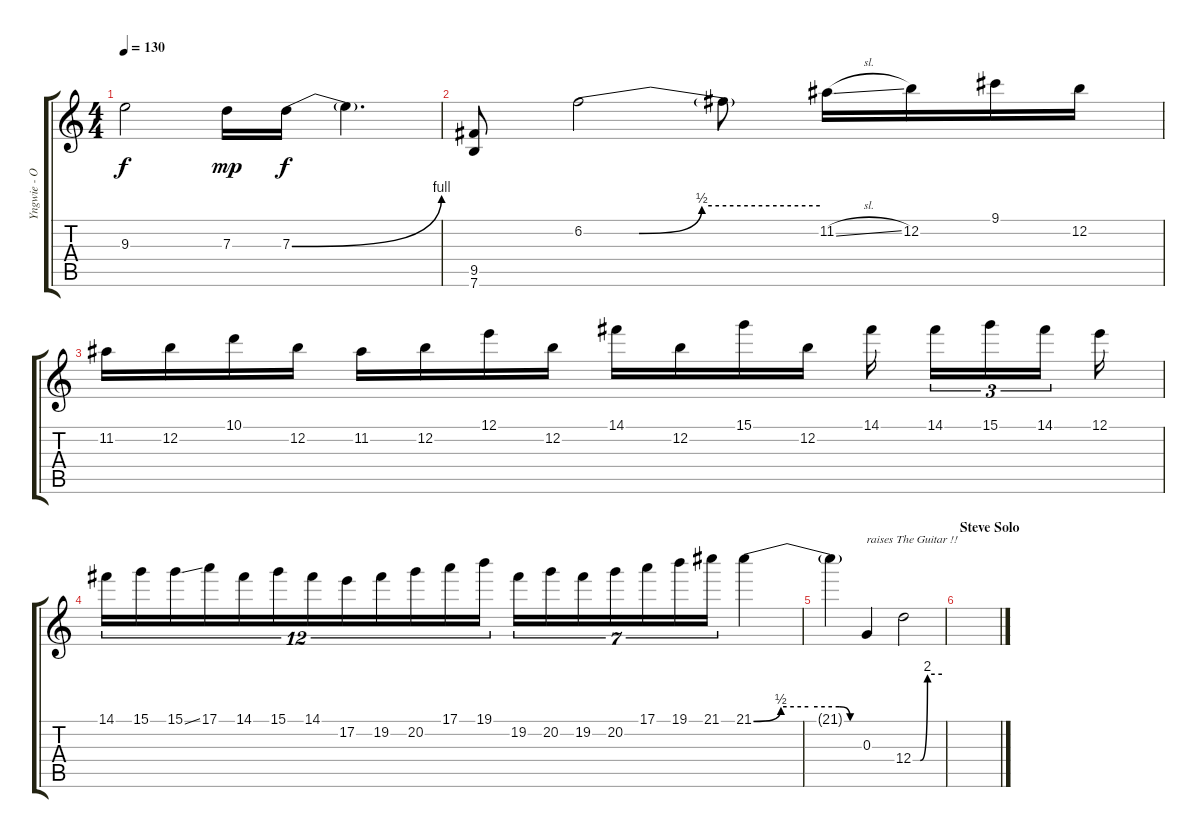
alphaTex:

\track ("Yngwie - Overdub" "Yngwie - O") {instrument distortionguitar}
\staff {score tabs}
\tuning (E4 B3 G3 D3 A2 E2) {hide}
\ts (4 4)
\tempo 130
\clef g2
\ks c
9.3{t}.2{dy f} 7.3.16{dy mp} 7.3{be (bend 0 0 60 4)}.16{dy f} 7.3{t}.4{d} |
(9.5 7.6).8 6.2{be (custom 0 0 14 0 30 2 60 2)}.2 6.2{t}.8 11.2{sl}.16 12.2.16 9.1.16 12.2.16 |
11.2.16 12.2.16 10.1.16 12.2.16 11.2.16 12.2.16 12.1.16 12.2.16 14.1.16 12.2.16 15.1.16 12.2.16 14.1.16 14.1.16{tu (3 2)} 15.1.16{tu (3 2)} 14.1.16{tu (3 2)} 12.1.16 |
14.1.16{tu (12 8)} 15.1.16{tu (12 8)} 15.1{ss}.16{tu (12 8)} 17.1.16{tu (12 8)} 14.1.16{tu (12 8)} 15.1.16{tu (12 8)} 14.1.16{tu (12 8)} 17.2.16{tu (12 8)} 19.2.16{tu (12 8)} 20.2.16{tu (12 8)} 17.1.16{tu (12 8)} 19.1.16{tu (12 8)} 19.2.16{tu (7 4)} 20.2.16{tu (7 4)} 19.2.16{tu (7 4)} 20.2.16{tu (7 4)} 17.1.16{tu (7 4)} 19.1.16{tu (7 4)} 21.1.16{tu (7 4)} 21.1{be (custom 0 0 15 2 30 2 47 2 53 0 60 0)}.4 |
21.1{t}.4 0.3.4{txt "raises The Guitar !!"} 12.4{be (custom 0 0 15 0 30 8 60 8)}.2 |
\section ("" "Steve Solo")
